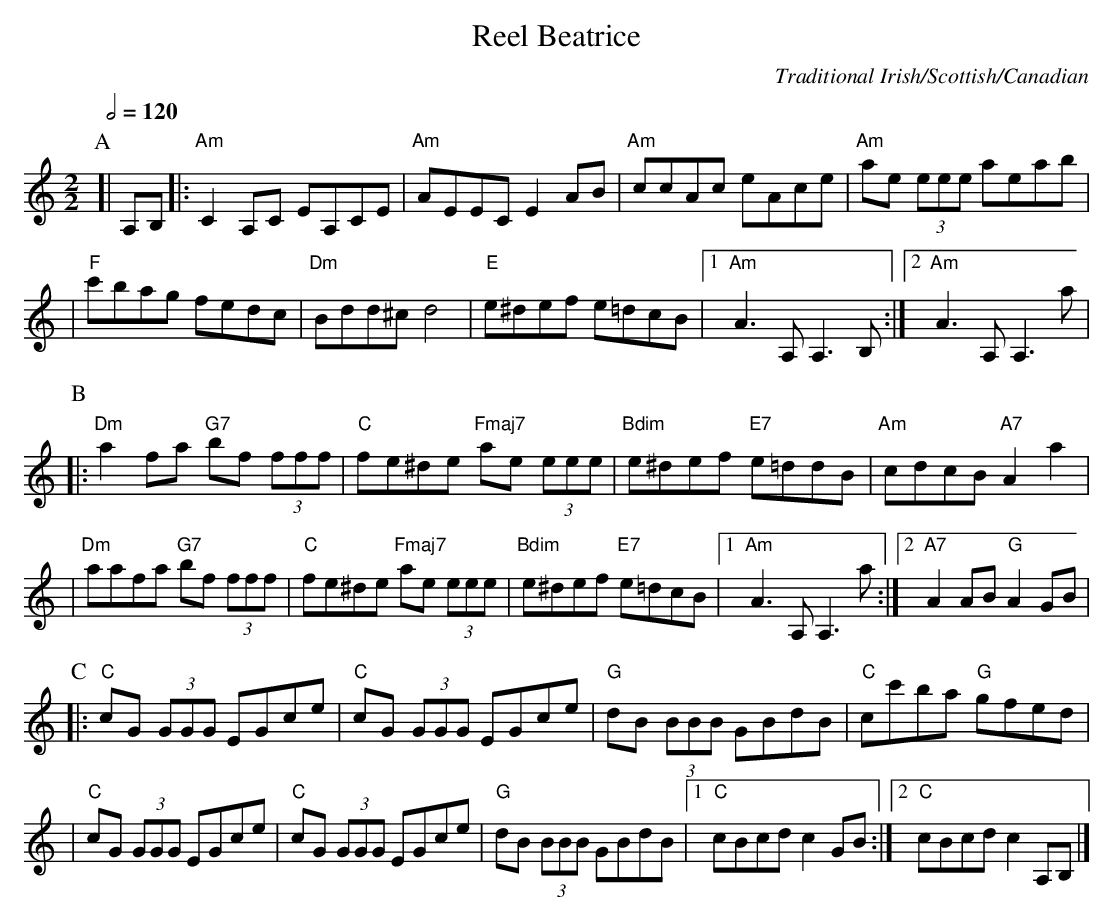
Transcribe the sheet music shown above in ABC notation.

X:1
T:Reel Beatrice
C:Traditional Irish/Scottish/Canadian
Q:1/2=120
M:2/2
L:1/8
K:Am
P:A
[| A,B, |: "Am"C2 A,C EA,CE | "Am"AEEC E2 AB | "Am"ccAc eAce | "Am"ae (3eee aeab |
| "F"c'bag fedc | "Dm"Bdd^c d4 | "E"e^def e=dcB |1 "Am"A3 A,A,3 B, :|2 "Am"A3 A,A,3 a |
P:B
|: "Dm"a2 fa "G7"bf (3fff | "C"fe^de "Fmaj7"ae (3eee | "Bdim"e^def "E7"e=ddB | "Am"cdcB "A7"A2 a2 |
| "Dm"aafa "G7"bf (3fff | "C"fe^de "Fmaj7"ae (3eee | "Bdim"e^def "E7"e=dcB |1 "Am"A3 A,A,3 a :|2 "A7"A2 AB "G"A2 GB |
P:C
|: "C"cG (3GGG EGce | "C"cG (3GGG EGce | "G"dB (3BBB GBdB | "C"cc'ba "G"gfed |
| "C"cG (3GGG EGce | "C"cG (3GGG EGce | "G"dB (3BBB GBdB |1 "C"cBcd c2 GB :|2 "C"cBcd c2 A,B, |]
